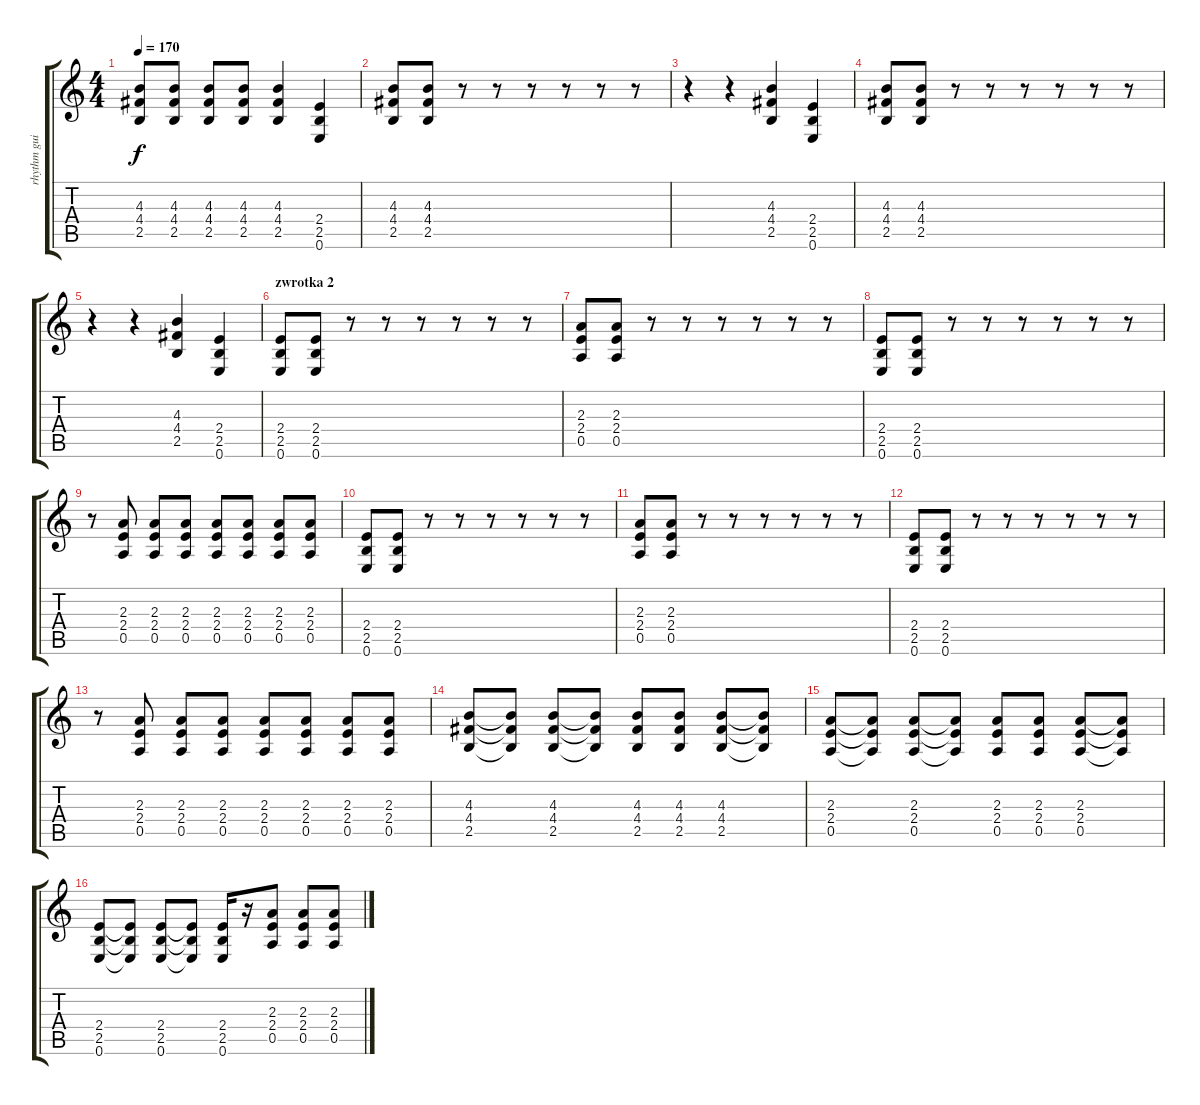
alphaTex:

\track ("rhythm guitar" "rhythm gui") {instrument distortionguitar}
\staff {score tabs}
\tuning (E4 B3 G3 D3 A2 E2) {hide}
\ts (4 4)
\tempo 170
\clef g2
\ks c
(4.3 4.4 2.5).8{dy f} (4.3 4.4 2.5).8 (4.3 4.4 2.5).8 (4.3 4.4 2.5).8 (4.3 4.4 2.5).4 (2.4 2.5 0.6).4 |
(4.3 4.4 2.5).8 (4.3 4.4 2.5).8 r.8 r.8 r.8 r.8 r.8 r.8 |
r.4 r.4 (4.3 4.4 2.5).4 (2.4 2.5 0.6).4 |
(4.3 4.4 2.5).8 (4.3 4.4 2.5).8 r.8 r.8 r.8 r.8 r.8 r.8 |
r.4 r.4 (4.3 4.4 2.5).4 (2.4 2.5 0.6).4 |
\section ("" "zwrotka 2")
(2.4 2.5 0.6).8 (2.4 2.5 0.6).8 r.8 r.8 r.8 r.8 r.8 r.8 |
(2.3 2.4 0.5).8 (2.3 2.4 0.5).8 r.8 r.8 r.8 r.8 r.8 r.8 |
(2.4 2.5 0.6).8 (2.4 2.5 0.6).8 r.8 r.8 r.8 r.8 r.8 r.8 |
r.8 (2.3 2.4 0.5).8 (2.3 2.4 0.5).8 (2.3 2.4 0.5).8 (2.3 2.4 0.5).8 (2.3 2.4 0.5).8 (2.3 2.4 0.5).8 (2.3 2.4 0.5).8 |
(2.4 2.5 0.6).8 (2.4 2.5 0.6).8 r.8 r.8 r.8 r.8 r.8 r.8 |
(2.3 2.4 0.5).8 (2.3 2.4 0.5).8 r.8 r.8 r.8 r.8 r.8 r.8 |
(2.4 2.5 0.6).8 (2.4 2.5 0.6).8 r.8 r.8 r.8 r.8 r.8 r.8 |
r.8 (2.3 2.4 0.5).8 (2.3 2.4 0.5).8 (2.3 2.4 0.5).8 (2.3 2.4 0.5).8 (2.3 2.4 0.5).8 (2.3 2.4 0.5).8 (2.3 2.4 0.5).8 |
(4.3 4.4 2.5).8 (4.3{t} 4.4{t} 2.5{t}).8 (4.3 4.4 2.5).8 (4.3{t} 4.4{t} 2.5{t}).8 (4.3 4.4 2.5).8 (4.3 4.4 2.5).8 (4.3 4.4 2.5).8 (4.3{t} 4.4{t} 2.5{t}).8 |
(2.3 2.4 0.5).8 (2.3{t} 2.4{t} 0.5{t}).8 (2.3 2.4 0.5).8 (2.3{t} 2.4{t} 0.5{t}).8 (2.3 2.4 0.5).8 (2.3 2.4 0.5).8 (2.3 2.4 0.5).8 (2.3{t} 2.4{t} 0.5{t}).8 |
(2.4 2.5 0.6).8 (2.4{t} 2.5{t} 0.6{t}).8 (2.4 2.5 0.6).8 (2.4{t} 2.5{t} 0.6{t}).8 (2.4 2.5 0.6).16 r.16 (2.3 2.4 0.5).8 (2.3 2.4 0.5).8 (2.3 2.4 0.5).8
